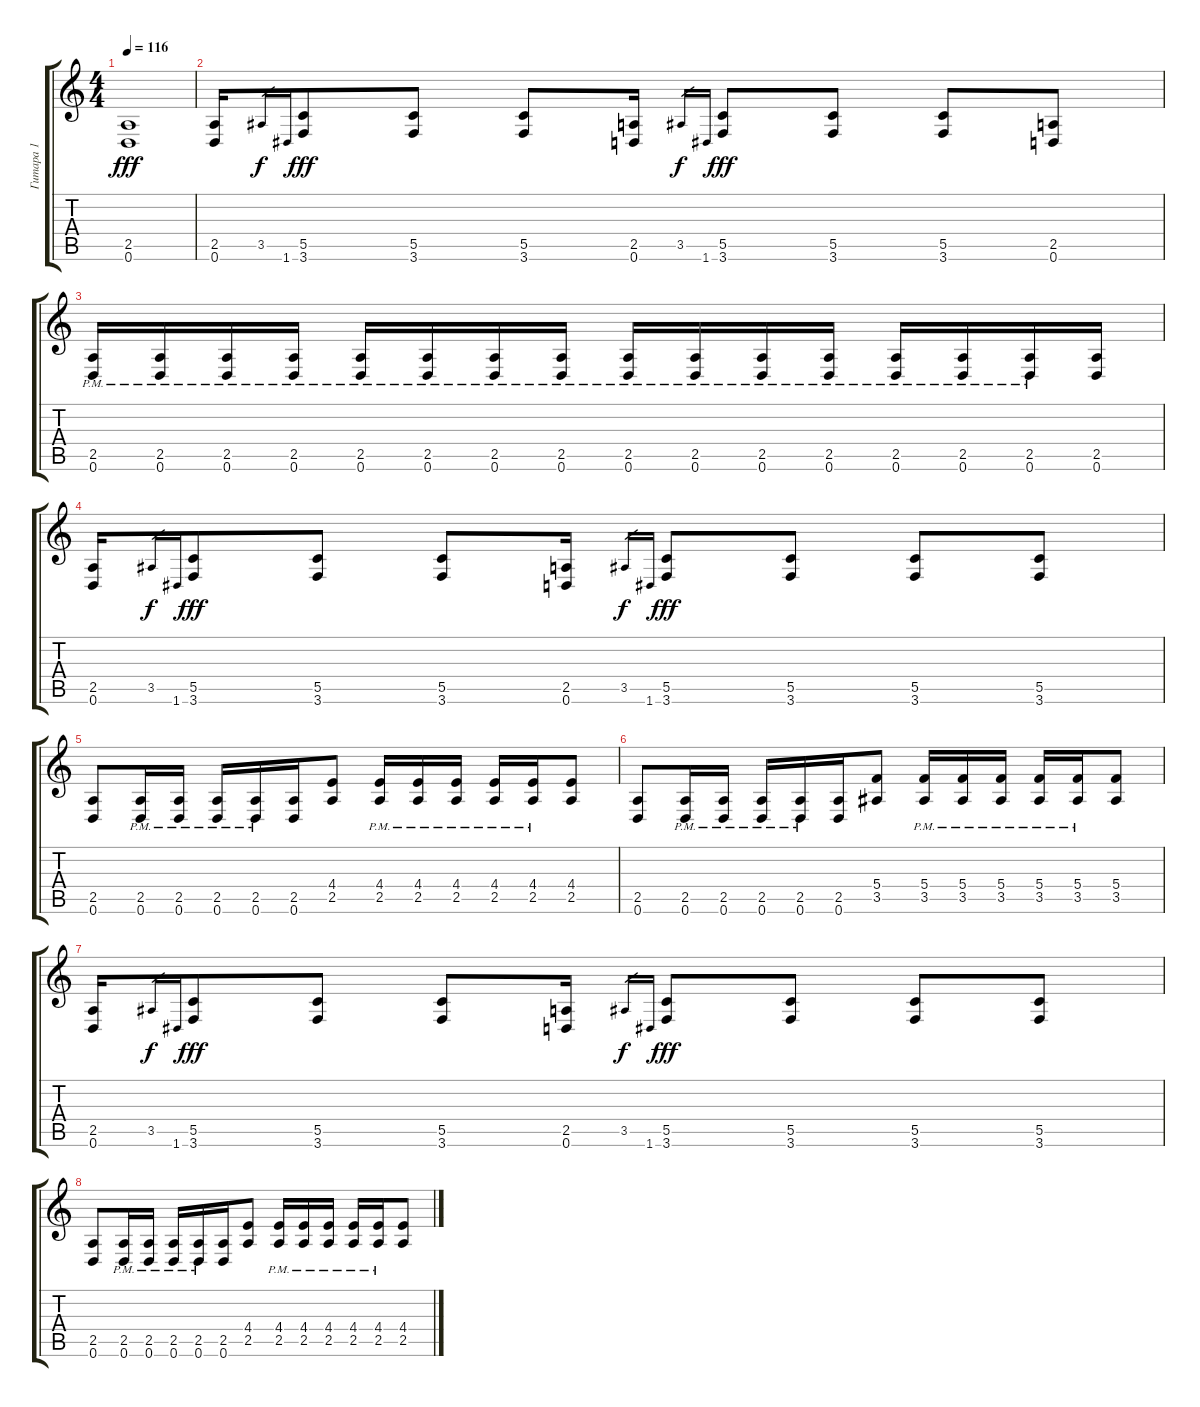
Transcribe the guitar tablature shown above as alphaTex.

\track ("Гитара 1" "Гитара 1") {instrument distortionguitar}
\staff {score tabs}
\tuning (D4 A3 F3 C3 G2 D2) {hide}
\ts (4 4)
\tempo 116
\clef g2
\ks c
(2.5 0.6).1{dy fff} |
(2.5 0.6).16 3.5.16{gr dy f} 1.6.16{gr} (5.5 3.6).8{dy fff} (5.5 3.6).8 (5.5 3.6).8 (2.5 0.6).16 3.5.16{gr dy f} 1.6.16{gr} (5.5 3.6).8{dy fff} (5.5 3.6).8 (5.5 3.6).8 (2.5 0.6).8 |
(2.5{pm} 0.6{pm}).16 (2.5{pm} 0.6{pm}).16 (2.5{pm} 0.6{pm}).16 (2.5{pm} 0.6{pm}).16 (2.5{pm} 0.6{pm}).16 (2.5{pm} 0.6{pm}).16 (2.5{pm} 0.6{pm}).16 (2.5{pm} 0.6{pm}).16 (2.5{pm} 0.6{pm}).16 (2.5{pm} 0.6{pm}).16 (2.5{pm} 0.6{pm}).16 (2.5{pm} 0.6{pm}).16 (2.5{pm} 0.6{pm}).16 (2.5{pm} 0.6{pm}).16 (2.5{pm} 0.6{pm}).16 (2.5 0.6).16 |
(2.5 0.6).16 3.5.16{gr dy f} 1.6.16{gr} (5.5 3.6).8{dy fff} (5.5 3.6).8 (5.5 3.6).8 (2.5 0.6).16 3.5.16{gr dy f} 1.6.16{gr} (5.5 3.6).8{dy fff} (5.5 3.6).8 (5.5 3.6).8 (5.5 3.6).8 |
(2.5 0.6).8 (2.5{pm} 0.6{pm}).16 (2.5{pm} 0.6{pm}).16 (2.5{pm} 0.6{pm}).16 (2.5{pm} 0.6{pm}).16 (2.5 0.6).16 (4.4 2.5).8 (4.4{pm} 2.5{pm}).16 (4.4{pm} 2.5{pm}).16 (4.4{pm} 2.5{pm}).16 (4.4{pm} 2.5{pm}).16 (4.4{pm} 2.5{pm}).16 (4.4 2.5).8 |
(2.5 0.6).8 (2.5{pm} 0.6{pm}).16 (2.5{pm} 0.6{pm}).16 (2.5{pm} 0.6{pm}).16 (2.5{pm} 0.6{pm}).16 (2.5 0.6).16 (5.4 3.5).8 (5.4{pm} 3.5{pm}).16 (5.4{pm} 3.5{pm}).16 (5.4{pm} 3.5{pm}).16 (5.4{pm} 3.5{pm}).16 (5.4{pm} 3.5{pm}).16 (5.4 3.5).8 |
(2.5 0.6).16 3.5.16{gr dy f} 1.6.16{gr} (5.5 3.6).8{dy fff} (5.5 3.6).8 (5.5 3.6).8 (2.5 0.6).16 3.5.16{gr dy f} 1.6.16{gr} (5.5 3.6).8{dy fff} (5.5 3.6).8 (5.5 3.6).8 (5.5 3.6).8 |
(2.5 0.6).8 (2.5{pm} 0.6{pm}).16 (2.5{pm} 0.6{pm}).16 (2.5{pm} 0.6{pm}).16 (2.5{pm} 0.6{pm}).16 (2.5 0.6).16 (4.4 2.5).8 (4.4{pm} 2.5{pm}).16 (4.4{pm} 2.5{pm}).16 (4.4{pm} 2.5{pm}).16 (4.4{pm} 2.5{pm}).16 (4.4{pm} 2.5{pm}).16 (4.4 2.5).8
